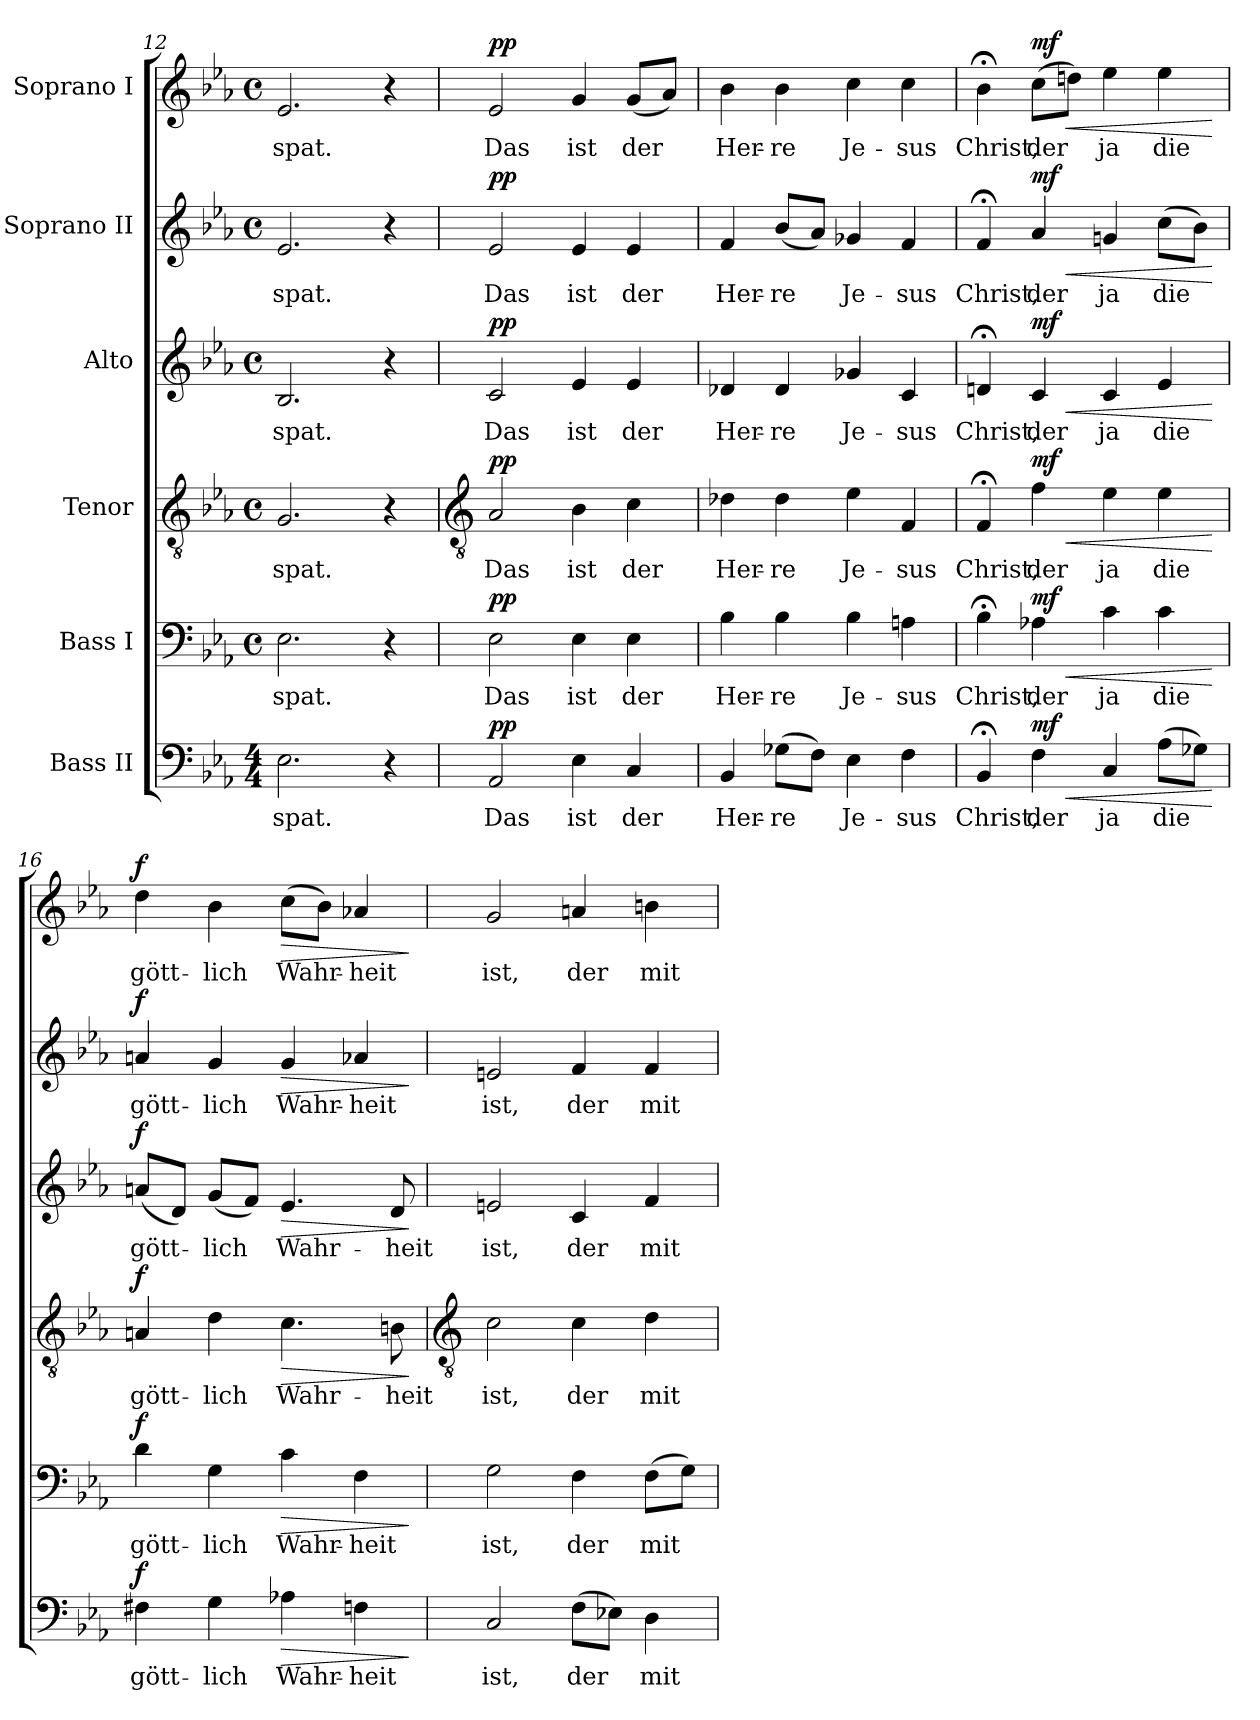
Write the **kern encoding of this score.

**kern	**text	**dynam	**kern	**text	**dynam	**kern	**text	**dynam	**kern	**text	**dynam	**kern	**text	**dynam	**kern	**text	**dynam
*part6	*part6	*part6	*part5	*part5	*part5	*part4	*part4	*part4	*part3	*part3	*part3	*part2	*part2	*part2	*part1	*part1	*part1
*staff6	*staff6	*staff6	*staff5	*staff5	*staff5	*staff4	*staff4	*staff4	*staff3	*staff3	*staff3	*staff2	*staff2	*staff2	*staff1	*staff1	*staff1
*I"Bass II	*	*	*I"Bass I	*	*	*I"Tenor	*	*	*I"Alto	*	*	*I"Soprano II	*	*	*I"Soprano I	*	*
*clefF4	*	*	*clefF4	*	*	*clefGv2	*	*	*clefG2	*	*	*clefG2	*	*	*clefG2	*	*
*k[b-e-a-]	*	*	*k[b-e-a-]	*	*	*k[b-e-a-]	*	*	*k[b-e-a-]	*	*	*k[b-e-a-]	*	*	*k[b-e-a-]	*	*
*E-:	*	*	*E-:	*	*	*E-:	*	*	*E-:	*	*	*E-:	*	*	*E-:	*	*
*M4/4	*	*	*M4/4	*	*	*M4/4	*	*	*M4/4	*	*	*M4/4	*	*	*M4/4	*	*
*	*	*	*met(c)	*	*	*met(c)	*	*	*met(c)	*	*	*met(c)	*	*	*met(c)	*	*
=12	=12	=12	=12	=12	=12	=12	=12	=12	=12	=12	=12	=12	=12	=12	=12	=12	=12
!	!LO:LY:b	!	!	!LO:LY:b	!	!	!LO:LY:b	!	!	!LO:LY:b	!	!	!LO:LY:b	!	!	!LO:LY:b	!
2.E-	spat.	.	2.E-	spat.	.	2.G	spat.	.	2.B-	spat.	.	2.e-	spat.	.	2.e-	spat.	.
4r	.	.	4r	.	.	4r	.	.	4r	.	.	4r	.	.	4r	.	.
!!LO:LB:g=z
=13	=13	=13	=13	=13	=13	=13	=13	=13	=13	=13	=13	=13	=13	=13	=13	=13	=13
*	*	*	*	*	*	*clefGv2	*	*	*	*	*	*	*	*	*	*	*
!	!LO:LY:b	!LO:DY:b	!	!LO:LY:b	!LO:DY:b	!	!LO:LY:b	!LO:DY:b	!	!LO:LY:b	!LO:DY:b	!	!LO:LY:b	!LO:DY:b	!	!LO:LY:b	!LO:DY:b
2AA-	Das	pp	2E-	Das	pp	2A-	Das	pp	2c	Das	pp	2e-	Das	pp	2e-	Das	pp
!	!LO:LY:b	!	!	!LO:LY:b	!	!	!LO:LY:b	!	!	!LO:LY:b	!	!	!LO:LY:b	!	!	!LO:LY:b	!
4E-	ist	.	4E-	ist	.	4B-	ist	.	4e-	ist	.	4e-	ist	.	4g	ist	.
!	!LO:LY:b	!	!	!LO:LY:b	!	!	!LO:LY:b	!	!	!LO:LY:b	!	!	!LO:LY:b	!	!	!LO:LY:b	!
4C	der	.	4E-	der	.	4c	der	.	4e-	der	.	4e-	der	.	(<8gL	der	.
.	.	.	.	.	.	.	.	.	.	.	.	.	.	.	8a-J)	.	.
=14	=14	=14	=14	=14	=14	=14	=14	=14	=14	=14	=14	=14	=14	=14	=14	=14	=14
!	!LO:LY:b	!	!	!LO:LY:b	!	!	!LO:LY:b	!	!	!LO:LY:b	!	!	!LO:LY:b	!	!	!LO:LY:b	!
4BB-	Her-	.	4B-	Her-	.	4d-X	Her-	.	4d-X	Her-	.	4f	Her-	.	4b-	Her-	.
!	!LO:LY:b	!	!	!LO:LY:b	!	!	!LO:LY:b	!	!	!LO:LY:b	!	!	!LO:LY:b	!	!	!LO:LY:b	!
(>8G-XL	-re	.	4B-	-re	.	4d-	-re	.	4d-	-re	.	(<8b-L	-re	.	4b-	-re	.
8FJ)	.	.	.	.	.	.	.	.	.	.	.	8a-J)	.	.	.	.	.
!	!LO:LY:b	!	!	!LO:LY:b	!	!	!LO:LY:b	!	!	!LO:LY:b	!	!	!LO:LY:b	!	!	!LO:LY:b	!
4E-	Je-	.	4B-	Je-	.	4e-	Je-	.	4g-X	Je-	.	4g-X	Je-	.	4cc	Je-	.
!	!LO:LY:b	!	!	!LO:LY:b	!	!	!LO:LY:b	!	!	!LO:LY:b	!	!	!LO:LY:b	!	!	!LO:LY:b	!
4F	-sus	.	4An	-sus	.	4F	-sus	.	4c	-sus	.	4f	-sus	.	4cc	-sus	.
=15	=15	=15	=15	=15	=15	=15	=15	=15	=15	=15	=15	=15	=15	=15	=15	=15	=15
!	!LO:LY:b	!	!	!LO:LY:b	!	!	!LO:LY:b	!	!	!LO:LY:b	!	!	!LO:LY:b	!	!	!LO:LY:b	!
4BB-;<	Christ,	.	4B-;<	Christ,	.	4F;<	Christ,	.	4dn;<	Christ,	.	4f;<	Christ,	.	4b-;<	Christ,	.
!	!LO:LY:b	!LO:HP:b	!	!LO:LY:b	!LO:HP:b	!	!LO:LY:b	!LO:HP:b	!	!LO:LY:b	!LO:HP:b	!	!LO:LY:b	!LO:HP:b	!	!LO:LY:b	!LO:HP:b
!	!	!LO:DY:n=1:b	!	!	!LO:DY:n=1:b	!	!	!LO:DY:n=1:b	!	!	!LO:DY:n=1:b	!	!	!LO:DY:n=1:b	!	!	!LO:DY:n=1:b
4F	der	< mf	4A-X	der	< mf	4f	der	< mf	4c	der	< mf	4a-	der	< mf	(>8ccL	der	< mf
.	.	.	.	.	.	.	.	.	.	.	.	.	.	.	8ddnJ)	.	.
!	!LO:LY:b	!	!	!LO:LY:b	!	!	!LO:LY:b	!	!	!LO:LY:b	!	!	!LO:LY:b	!	!	!LO:LY:b	!
4C	ja	.	4c	ja	.	4e-	ja	.	4c	ja	.	4gn	ja	.	4ee-	ja	.
!	!LO:LY:b	!	!	!LO:LY:b	!	!	!LO:LY:b	!	!	!LO:LY:b	!	!	!LO:LY:b	!	!	!LO:LY:b	!
(>8A-L	die	.	4c	die	.	4e-	die	.	4e-	die	.	(>8ccL	die	.	4ee-	die	.
8G-XJ)	.	.	.	.	.	.	.	.	.	.	.	8b-J)	.	.	.	.	.
.	.	[	.	.	[	.	.	[	.	.	[	.	.	[	.	.	[
=16	=16	=16	=16	=16	=16	=16	=16	=16	=16	=16	=16	=16	=16	=16	=16	=16	=16
!	!LO:LY:b	!LO:DY:b	!	!LO:LY:b	!LO:DY:b	!	!LO:LY:b	!LO:DY:b	!	!LO:LY:b	!LO:DY:b	!	!LO:LY:b	!LO:DY:b	!	!LO:LY:b	!LO:DY:b
4F#X	gött-	f	4d	gött-	f	4An	gött-	f	(<8anL	gött-	f	4an	gött-	f	4dd	gött-	f
.	.	.	.	.	.	.	.	.	8dJ)	.	.	.	.	.	.	.	.
!	!LO:LY:b	!	!	!LO:LY:b	!	!	!LO:LY:b	!	!	!LO:LY:b	!	!	!LO:LY:b	!	!	!LO:LY:b	!
4G	-lich	.	4G	-lich	.	4d	-lich	.	(<8gL	lich	.	4g	lich	.	4b-	-lich	.
.	.	.	.	.	.	.	.	.	8fJ)	.	.	.	.	.	.	.	.
!	!LO:LY:b	!LO:HP:b	!	!LO:LY:b	!LO:HP:b	!	!LO:LY:b	!LO:HP:b	!	!LO:LY:b	!LO:HP:b	!	!LO:LY:b	!LO:HP:b	!	!LO:LY:b	!LO:HP:b
4A-X	Wahr-	>	4c	Wahr-	>	4.c	Wahr-	>	4.e-	Wahr-	>	4g	Wahr-	>	(>8ccL	Wahr-	>
.	.	.	.	.	.	.	.	.	.	.	.	.	.	.	8b-J)	.	.
!	!LO:LY:b	!	!	!LO:LY:b	!	!	!	!	!	!	!	!	!LO:LY:b	!	!	!LO:LY:b	!
4Fn	-heit	.	4F	-heit	.	.	.	.	.	.	.	4a-X	-heit	.	4a-X	heit	.
!	!	!	!	!	!	!	!LO:LY:b	!	!	!LO:LY:b	!	!	!	!	!	!	!
.	.	.	.	.	.	8Bn	-heit	.	8d	-heit	.	.	.	.	.	.	.
.	.	]	.	.	]	.	.	]	.	.	]	.	.	]	.	.	]
!!LO:LB:g=z
=17	=17	=17	=17	=17	=17	=17	=17	=17	=17	=17	=17	=17	=17	=17	=17	=17	=17
*	*	*	*	*	*	*clefGv2	*	*	*	*	*	*	*	*	*	*	*
!	!LO:LY:b	!	!	!LO:LY:b	!	!	!LO:LY:b	!	!	!LO:LY:b	!	!	!LO:LY:b	!	!	!LO:LY:b	!
2C	ist,	.	2G	ist,	.	2c	ist,	.	2en	ist,	.	2en	ist,	.	2g	ist,	.
!	!LO:LY:b	!	!	!LO:LY:b	!	!	!LO:LY:b	!	!	!LO:LY:b	!	!	!LO:LY:b	!	!	!LO:LY:b	!
(>8FL	der	.	4F	der	.	4c	der	.	4c	der	.	4f	der	.	4an	der	.
8E-XJ)	.	.	.	.	.	.	.	.	.	.	.	.	.	.	.	.	.
!	!LO:LY:b	!	!	!LO:LY:b	!	!	!LO:LY:b	!	!	!LO:LY:b	!	!	!LO:LY:b	!	!	!LO:LY:b	!
4D	mit	.	(>8FL	mit	.	4d	mit	.	4f	mit	.	4f	mit	.	4bn	mit	.
.	.	.	8GJ)	.	.	.	.	.	.	.	.	.	.	.	.	.	.
=	=	=	=	=	=	=	=	=	=	=	=	=	=	=	=	=	=
*-	*-	*-	*-	*-	*-	*-	*-	*-	*-	*-	*-	*-	*-	*-	*-	*-	*-
